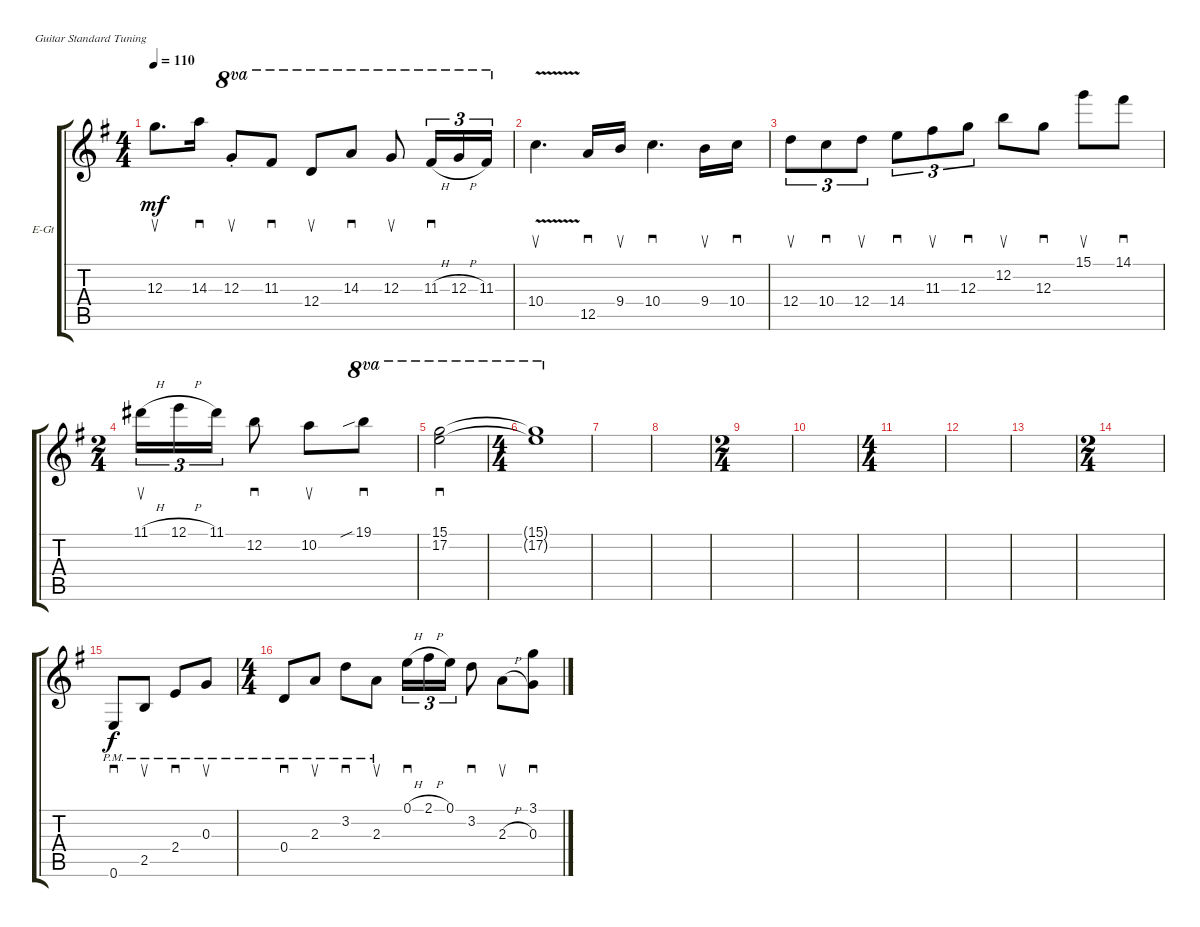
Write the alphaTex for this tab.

\defaultSystemsLayout 4
\bracketExtendMode groupsimilarinstruments
\firstSystemTrackNameOrientation horizontal
\otherSystemsTrackNameOrientation horizontal
\chordDiagramsInScore
\track ("James H." "E-Gt") {instrument overdrivenguitar}
\staff {score tabs}
\tuning (E4 B3 G3 D3 A2 E2)
\ts (4 4)
\scale
0.471098
\tempo 110
\accidentals auto
\clef g2
\ottava regular
\simile none
\ks g
12.3.8{d su dy mf} 14.3.16{sd} 12.3{st}.8{su ot 8va} 11.3.8{sd ot 8va} 12.4.8{su ot 8va} 14.3.8{sd ot 8va} 12.3.8{su ot 8va} 11.3{h}.16{sd tu (3 2) ot 8va} 12.3{h}.16{tu (3 2) ot 8va} 11.3.16{tu (3 2) ot 8va} |
\scale
0.148959 10.4{v}.4{d su} 12.5.16{sd} 9.4.16{su} 10.4.4{d sd} 9.4.16{su} 10.4.16{sd} |
\scale
0.177128 12.4.8{su tu (3 2)} 10.4.8{sd tu (3 2)} 12.4.8{su tu (3 2)} 14.4.8{sd tu (3 2)} 11.3.8{su tu (3 2)} 12.3.8{sd tu (3 2)} 12.2.8{su} 12.3.8{sd} 15.1.8{su} 14.1.8{sd} |
\ts (2 4)
11.1{h}.16{su tu (3 2)} 12.1{h}.16{tu (3 2)} 11.1.16{tu (3 2)} 12.2.8{sd} 10.2.8{su} 19.1{sib}.8{sd ot 8va} |
\scale
0.131401 (17.2 15.1).2{sd ot 8va} |
\ts (4 4)
\scale
0.317009 (17.2{t} 15.1{t}).1{ot 8va} |
\scale
0.174242 |
\scale
0.379419 |
\ts (2 4)
\scale
0.237766 |
\scale
0.145904 |
\ts (4 4)
\scale
0.351736 |
\scale
0.265691 |
\scale
0.534982 |
\ts (2 4)
\scale
0.212236 |
\scale
0.139052 0.6{pm}.8{sd dy f} 2.5{pm}.8{su} 2.4{pm}.8{sd} 0.3{pm}.8{su} |
\ts (4 4)
0.4{pm}.8{sd} 2.3{pm}.8{su} 3.2{pm}.8{sd} 2.3{pm}.8{su} 0.1{h}.16{sd tu (3 2)} 2.1{h}.16{tu (3 2)} 0.1.16{tu (3 2)} 3.2.8{sd} 2.3{h}.8{su} (0.3 3.1).8{sd}
